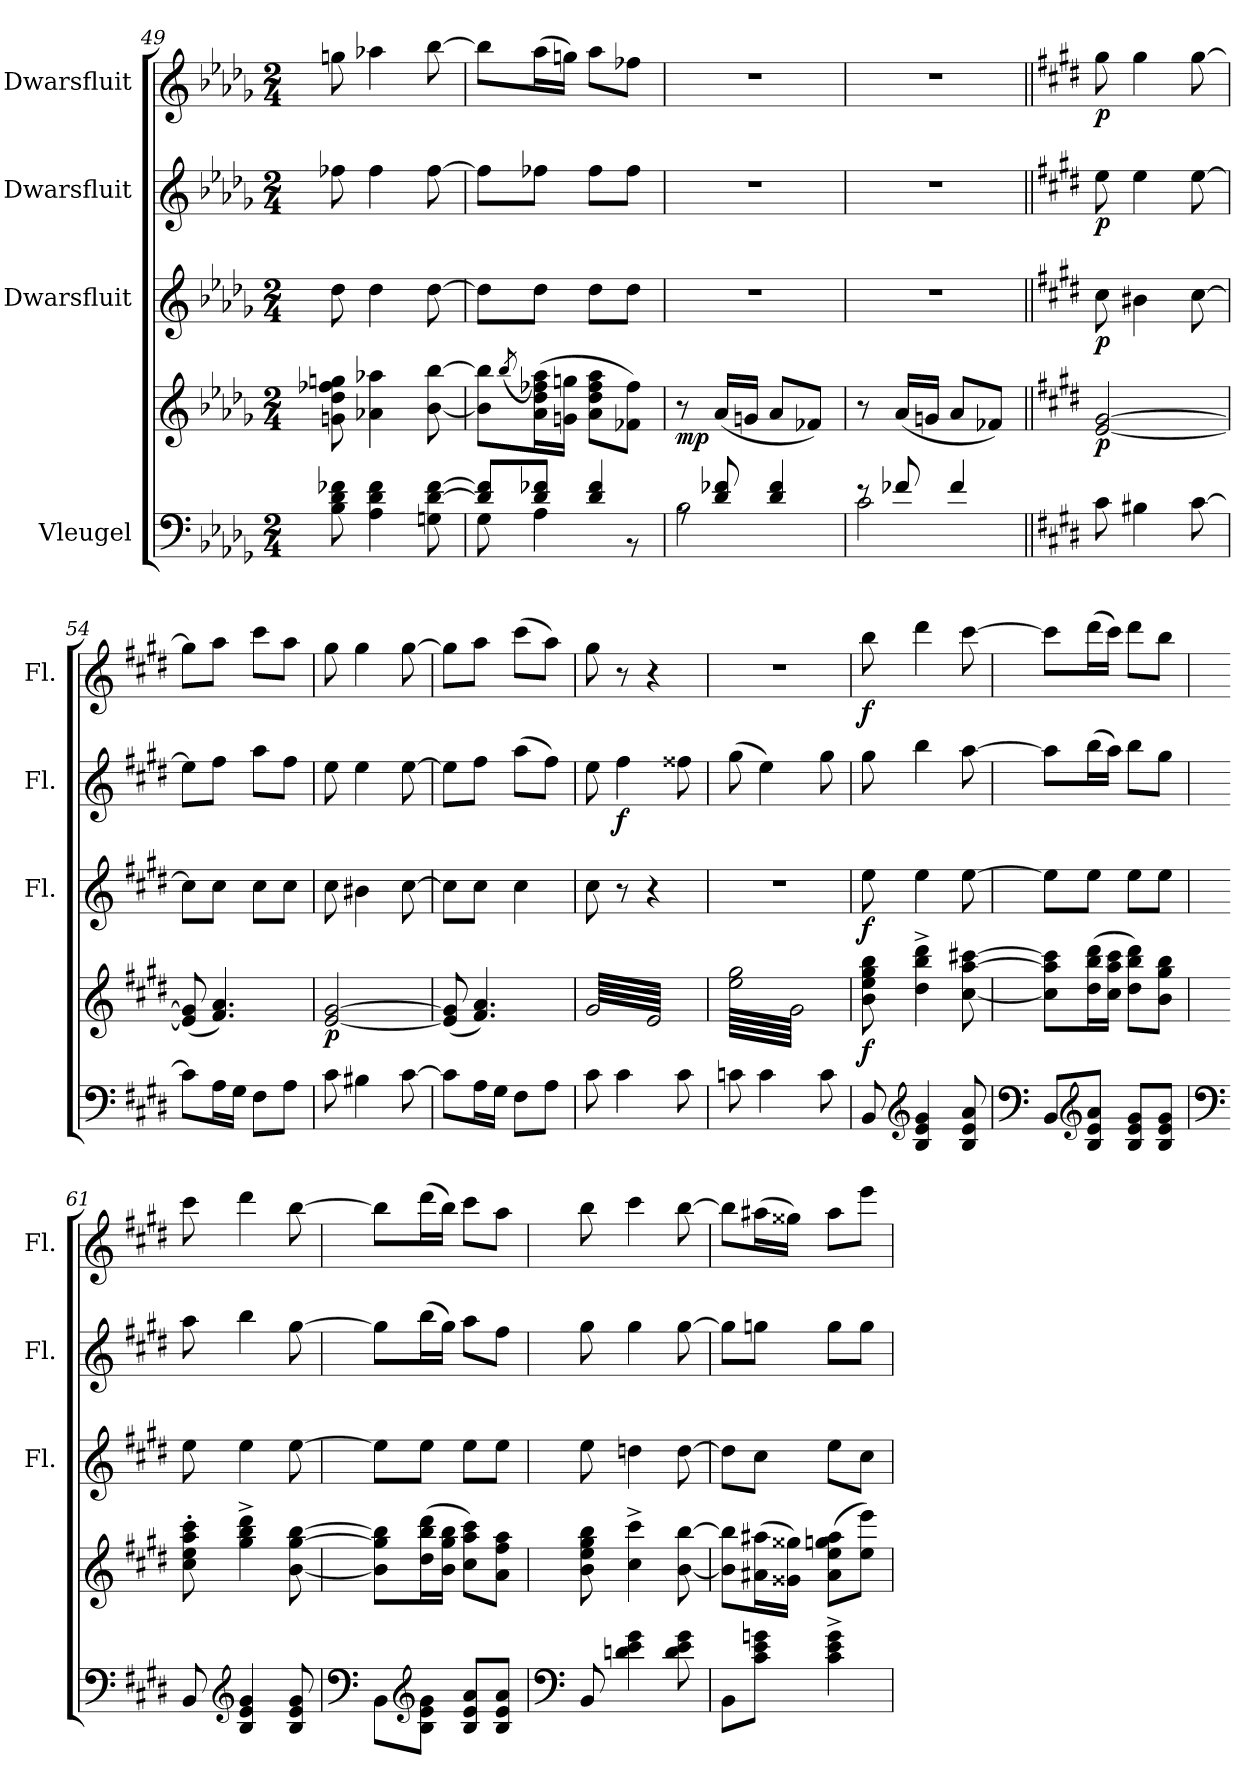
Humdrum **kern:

**kern	**kern	**dynam	**kern	**dynam	**kern	**dynam	**kern	**dynam
*part4	*part4	*part4	*part3	*part3	*part2	*part2	*part1	*part1
*staff5	*staff4	*staff4/5	*staff3	*staff3	*staff2	*staff2	*staff1	*staff1
*I"Vleugel	*	*	*I"Dwarsfluit	*	*I"Dwarsfluit	*	*I"Dwarsfluit	*
*	*	*	*I'Fl.	*	*I'Fl.	*	*I'Fl.	*
*clefF4	*clefG2	*	*clefG2	*	*clefG2	*	*clefG2	*
*k[b-e-a-d-g-]	*k[b-e-a-d-g-]	*	*k[b-e-a-d-g-]	*	*k[b-e-a-d-g-]	*	*k[b-e-a-d-g-]	*
*M2/4	*M2/4	*	*M2/4	*	*M2/4	*	*M2/4	*
=49	=49	=49	=49	=49	=49	=49	=49	=49
8B-\ 8d-\ 8f-X\	8gn\ 8dd-\ 8ff-X\ 8ggn\	.	8dd-\	.	8ff-X\	.	8ggn\	.
4A-\ 4d-\ 4f-\	4a-X\ 4aa-X\	.	4dd-\	.	4ff-\	.	4aa-X\	.
8Gn\ [8d-\ [8f-\	[8b-\ [8bb-\	.	[8dd-\	.	[8ff-\	.	[8bb-\	.
=50	=50	=50	=50	=50	=50	=50	=50	=50
*^	*	*	*	*	*	*	*	*
8d-/] 8f-/]L	8G-\	8b-\] 8bb-\]L	.	8dd-\L]	.	8ff-\L]	.	8bb-\L]	.
.	.	(8qbb-/	.	.	.	.	.	.	.
8d-/ 8f-X/J	4A-\	(16a-\ 16dd-\ 16ff-X\ 16aa-\L)	.	8dd-\J	.	8ff-X\J	.	(16aa-\L	.
.	.	16gn\ 16ggn\JJ	.	.	.	.	.	16ggn\JJ)	.
4d-/ 4f-/	.	8a-\ 8dd-\ 8ff-\ 8aa-\L	.	8dd-\L	.	8ff-\L	.	8aa-\L	.
.	8r	8f-X\ 8ff-\J)	.	8dd-\J	.	8ff-\J	.	8ff-X\J	.
!!LO:LB:g=z
=51	=51	=51	=51	=51	=51	=51	=51	=51	=51
*	*	*	*	*	*	*	*	*MM80	*
!	!	!	!LO:DY:b	!	!	!	!	!	!
8rA	2B-\	8r	mp	2r	.	2r	.	2r	.
8d-/ 8f-X/	.	(16a-/LL	.	.	.	.	.	.	.
.	.	16gn/JJ	.	.	.	.	.	.	.
4d-/ 4f-/	.	8a-/L	.	.	.	.	.	.	.
.	.	8f-X/J)	.	.	.	.	.	.	.
=52	=52	=52	=52	=52	=52	=52	=52	=52	=52
8re	2c\	8r	.	2r	.	2r	.	2r	.
8f-X/	.	(16a-/LL	.	.	.	.	.	.	.
.	.	16gn/JJ	.	.	.	.	.	.	.
4f-/	.	8a-/L	.	.	.	.	.	.	.
.	.	8f-X/J)	.	.	.	.	.	.	.
*v	*v	*	*	*	*	*	*	*	*
=53||	=53||	=53||	=53||	=53||	=53||	=53||	=53||	=53||
*k[f#c#g#d#]	*k[f#c#g#d#]	*	*k[f#c#g#d#]	*	*k[f#c#g#d#]	*	*k[f#c#g#d#]	*
*	*	*	*	*	*	*	*MM96	*
!	!	!LO:DY:b	!	!LO:DY:b	!	!LO:DY:b	!	!LO:DY:b
8c#\	[2e/ [2g#/	p	8cc#\	p	8ee\	p	8gg#\	p
4B#X\	.	.	4b#X\	.	4ee\	.	4gg#\	.
[8c#\	.	.	[8cc#\	.	[8ee\	.	[8gg#\	.
=54	=54	=54	=54	=54	=54	=54	=54	=54
8c#\L]	(8e/] 8g#/]	.	8cc#\L]	.	8ee\L]	.	8gg#\L]	.
16A\L	4.f#/ 4.a/)	.	8cc#\J	.	8ff#\J	.	8aa\J	.
16G#\JJ	.	.	.	.	.	.	.	.
8F#\L	.	.	8cc#\L	.	8aa\L	.	8ccc#\L	.
8A\J	.	.	8cc#\J	.	8ff#\J	.	8aa\J	.
=55	=55	=55	=55	=55	=55	=55	=55	=55
!	!	!LO:DY:b	!	!	!	!	!	!
8c#\	[2e/ [2g#/	p	8cc#\	.	8ee\	.	8gg#\	.
4B#X\	.	.	4b#X\	.	4ee\	.	4gg#\	.
[8c#\	.	.	[8cc#\	.	[8ee\	.	[8gg#\	.
!!LO:PB:g=z
=56	=56	=56	=56	=56	=56	=56	=56	=56
8c#\L]	(8e/] 8g#/]	.	8cc#\L]	.	8ee\L]	.	8gg#\L]	.
16A\L	4.f#/ 4.a/)	.	8cc#\J	.	8ff#\J	.	8aa\J	.
16G#\JJ	.	.	.	.	.	.	.	.
8F#\L	.	.	4cc#\	.	(8aa\L	.	(8ccc#\L	.
8A\J	.	.	.	.	8ff#\J)	.	8aa\J)	.
=57	=57	=57	=57	=57	=57	=57	=57	=57
*	*tremolo	*	*	*	*	*	*	*
8c#\	64g#/LLLL	.	8cc#\	.	8ee\	.	8gg#\	.
.	64e/	.	.	.	.	.	.	.
.	64g#/	.	.	.	.	.	.	.
.	64e/	.	.	.	.	.	.	.
.	64g#/	.	.	.	.	.	.	.
.	64e/	.	.	.	.	.	.	.
.	64g#/	.	.	.	.	.	.	.
.	64e/	.	.	.	.	.	.	.
!	!	!	!	!	!	!LO:DY:b	!	!
4c#\	64g#/	.	8r	.	4ff#\	f	8r	.
.	64e/	.	.	.	.	.	.	.
.	64g#/	.	.	.	.	.	.	.
.	64e/	.	.	.	.	.	.	.
.	64g#/	.	.	.	.	.	.	.
.	64e/	.	.	.	.	.	.	.
.	64g#/	.	.	.	.	.	.	.
.	64e/	.	.	.	.	.	.	.
.	64g#/	.	4r	.	.	.	4r	.
.	64e/	.	.	.	.	.	.	.
.	64g#/	.	.	.	.	.	.	.
.	64e/	.	.	.	.	.	.	.
.	64g#/	.	.	.	.	.	.	.
.	64e/	.	.	.	.	.	.	.
.	64g#/	.	.	.	.	.	.	.
.	64e/	.	.	.	.	.	.	.
8c#\	64g#/	.	.	.	8ff##X\	.	.	.
.	64e/	.	.	.	.	.	.	.
.	64g#/	.	.	.	.	.	.	.
.	64e/	.	.	.	.	.	.	.
.	64g#/	.	.	.	.	.	.	.
.	64e/	.	.	.	.	.	.	.
.	64g#/	.	.	.	.	.	.	.
.	64e/JJJJ	.	.	.	.	.	.	.
=58	=58	=58	=58	=58	=58	=58	=58	=58
8cn\	64ee\ 64gg#\LLLL	.	2r	.	(8gg#\	.	2r	.
.	64g#/	.	.	.	.	.	.	.
.	64ee\ 64gg#\	.	.	.	.	.	.	.
.	64g#/	.	.	.	.	.	.	.
.	64ee\ 64gg#\	.	.	.	.	.	.	.
.	64g#/	.	.	.	.	.	.	.
.	64ee\ 64gg#\	.	.	.	.	.	.	.
.	64g#/	.	.	.	.	.	.	.
4c\	64ee\ 64gg#\	.	.	.	4ee\)	.	.	.
.	64g#/	.	.	.	.	.	.	.
.	64ee\ 64gg#\	.	.	.	.	.	.	.
.	64g#/	.	.	.	.	.	.	.
.	64ee\ 64gg#\	.	.	.	.	.	.	.
.	64g#/	.	.	.	.	.	.	.
.	64ee\ 64gg#\	.	.	.	.	.	.	.
.	64g#/	.	.	.	.	.	.	.
.	64ee\ 64gg#\	.	.	.	.	.	.	.
.	64g#/	.	.	.	.	.	.	.
.	64ee\ 64gg#\	.	.	.	.	.	.	.
.	64g#/	.	.	.	.	.	.	.
.	64ee\ 64gg#\	.	.	.	.	.	.	.
.	64g#/	.	.	.	.	.	.	.
.	64ee\ 64gg#\	.	.	.	.	.	.	.
.	64g#/	.	.	.	.	.	.	.
8c\	64ee\ 64gg#\	.	.	.	8gg#\	.	.	.
.	64g#/	.	.	.	.	.	.	.
.	64ee\ 64gg#\	.	.	.	.	.	.	.
.	64g#/	.	.	.	.	.	.	.
.	64ee\ 64gg#\	.	.	.	.	.	.	.
.	64g#/	.	.	.	.	.	.	.
.	64ee\ 64gg#\	.	.	.	.	.	.	.
.	64g#/JJJJ	.	.	.	.	.	.	.
*	*Xtremolo	*	*	*	*	*	*	*
=59	=59	=59	=59	=59	=59	=59	=59	=59
!	!	!LO:DY:b	!	!LO:DY:b	!	!	!	!LO:DY:b
8BB/	8b\ 8ee\ 8gg#\ 8bb\	f	8ee\	f	8gg#\	.	8bb\	f
.	.	.	.	.	.	.	.	.
.	.	.	.	.	.	.	.	.
.	.	.	.	.	.	.	.	.
.	.	.	.	.	.	.	.	.
.	.	.	.	.	.	.	.	.
.	.	.	.	.	.	.	.	.
.	.	.	.	.	.	.	.	.
*clefG2	*	*	*	*	*	*	*	*
4B/ 4e/ 4g#/	4dd#\^ 4bb\^ 4ddd#\^	.	4ee\	.	4bb\	.	4ddd#\	.
.	.	.	.	.	.	.	.	.
.	.	.	.	.	.	.	.	.
.	.	.	.	.	.	.	.	.
.	.	.	.	.	.	.	.	.
.	.	.	.	.	.	.	.	.
.	.	.	.	.	.	.	.	.
.	.	.	.	.	.	.	.	.
8B/ 8e/ 8a/	[8cc#\ [8aa\ [8ccc#X\	.	[8ee\	.	[8aa\	.	[8ccc#\	.
=60	=60	=60	=60	=60	=60	=60	=60	=60
*clefF4	*	*	*	*	*	*	*	*
8BB/L	8cc#\] 8aa\] 8ccc#\]L	.	8ee\L]	.	8aa\L]	.	8ccc#\L]	.
*clefG2	*	*	*	*	*	*	*	*
8B/ 8e/ 8a/J	(16dd#\ 16bb\ 16ddd#\L	.	8ee\J	.	(16bb\L	.	(16ddd#\L	.
.	16cc#\ 16aa\ 16ccc#\JJ	.	.	.	16aa\JJ)	.	16ccc#\JJ)	.
8B/ 8e/ 8g#/L	8dd#\ 8bb\ 8ddd#\L)	.	8ee\L	.	8bb\L	.	8ddd#\L	.
8B/ 8e/ 8g#/J	8b\ 8gg#\ 8bb\J	.	8ee\J	.	8gg#\J	.	8bb\J	.
!!LO:LB:g=z
=61	=61	=61	=61	=61	=61	=61	=61	=61
*clefF4	*	*	*	*	*	*	*	*
8BB/	8cc#\' 8ee\' 8aa\' 8ccc#\'	.	8ee\	.	8aa\	.	8ccc#\	.
*clefG2	*	*	*	*	*	*	*	*
4B/ 4e/ 4g#/	4gg#\^ 4bb\^ 4ddd#\^	.	4ee\	.	4bb\	.	4ddd#\	.
8B/ 8e/ 8g#/	[8b\ [8gg#\ [8bb\	.	[8ee\	.	[8gg#\	.	[8bb\	.
=62	=62	=62	=62	=62	=62	=62	=62	=62
*clefF4	*	*	*	*	*	*	*	*
8BB\L	8b\] 8gg#\] 8bb\]L	.	8ee\L]	.	8gg#\L]	.	8bb\L]	.
*clefG2	*	*	*	*	*	*	*	*
8B\ 8e\ 8g#\J	(16dd#\ 16bb\ 16ddd#\L	.	8ee\J	.	(16bb\L	.	(16ddd#\L	.
.	16b\ 16gg#\ 16bb\JJ	.	.	.	16gg#\JJ)	.	16bb\JJ)	.
8B/ 8e/ 8a/L	8cc#\ 8aa\ 8ccc#\L)	.	8ee\L	.	8aa\L	.	8ccc#\L	.
8B/ 8e/ 8a/J	8a\ 8ff#\ 8aa\J	.	8ee\J	.	8ff#\J	.	8aa\J	.
=63	=63	=63	=63	=63	=63	=63	=63	=63
*clefF4	*	*	*	*	*	*	*	*
8BB/	8b\ 8ee\ 8gg#\ 8bb\	.	8ee\	.	8gg#\	.	8bb\	.
4dn\ 4e\ 4g#\	4cc#\^ 4ccc#\^	.	4ddn\	.	4gg#\	.	4ccc#\	.
8d\ 8e\ 8g#\	[8b\ [8bb\	.	[8dd\	.	[8gg#\	.	[8bb\	.
=64	=64	=64	=64	=64	=64	=64	=64	=64
8BB\L	8b\] 8bb\]L	.	8dd\L]	.	8gg#\L]	.	8bb\L]	.
8c#\ 8e\ 8gn\J	(16a#X\ 16aa#X\L	.	8cc#\J	.	8ggn\J	.	(16aa#X\L	.
.	16g##X\ 16gg##X\JJ)	.	.	.	.	.	16gg##X\JJ)	.
4c#\^ 4e\^ 4g\^	(8a#\ 8ee\ 8ggn\ 8aa#\L	.	8ee\L	.	8gg\L	.	8aa#\L	.
.	8ee\ 8eee\J)	.	8cc#\J	.	8gg\J	.	8eee\J	.
=	=	=	=	=	=	=	=	=
*-	*-	*-	*-	*-	*-	*-	*-	*-
